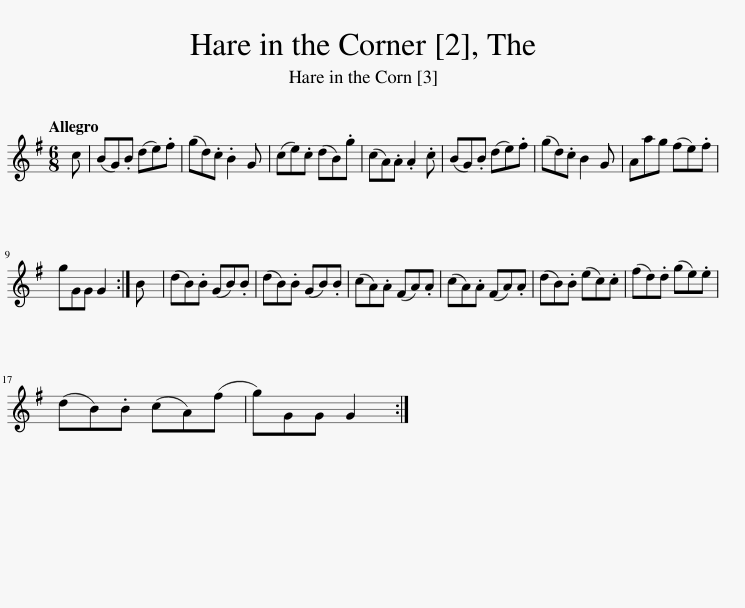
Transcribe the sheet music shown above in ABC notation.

X:1
L:1/8
Q:1/4=120
M:6/8
I:linebreak $
K:G
V:1 treble
V:1
 c | (BG).B (de).f | (gd).c .B2 G | (ce).c (dB).g | (cA).A .A2 .c | %5
 (BG).B (de).f | (gd).c B2 G | Aag (fe).f |$ gGG G2 :| B | %10
 (dB).B (GB).B | (dB).B (GB).B | (cA).A (FA).A | (cA).A (FA).A | (dB).B (ec).c | %15
 (fd).d (ge).e |$ (dB).B (cA)(f | g)GG G2 :| %18
